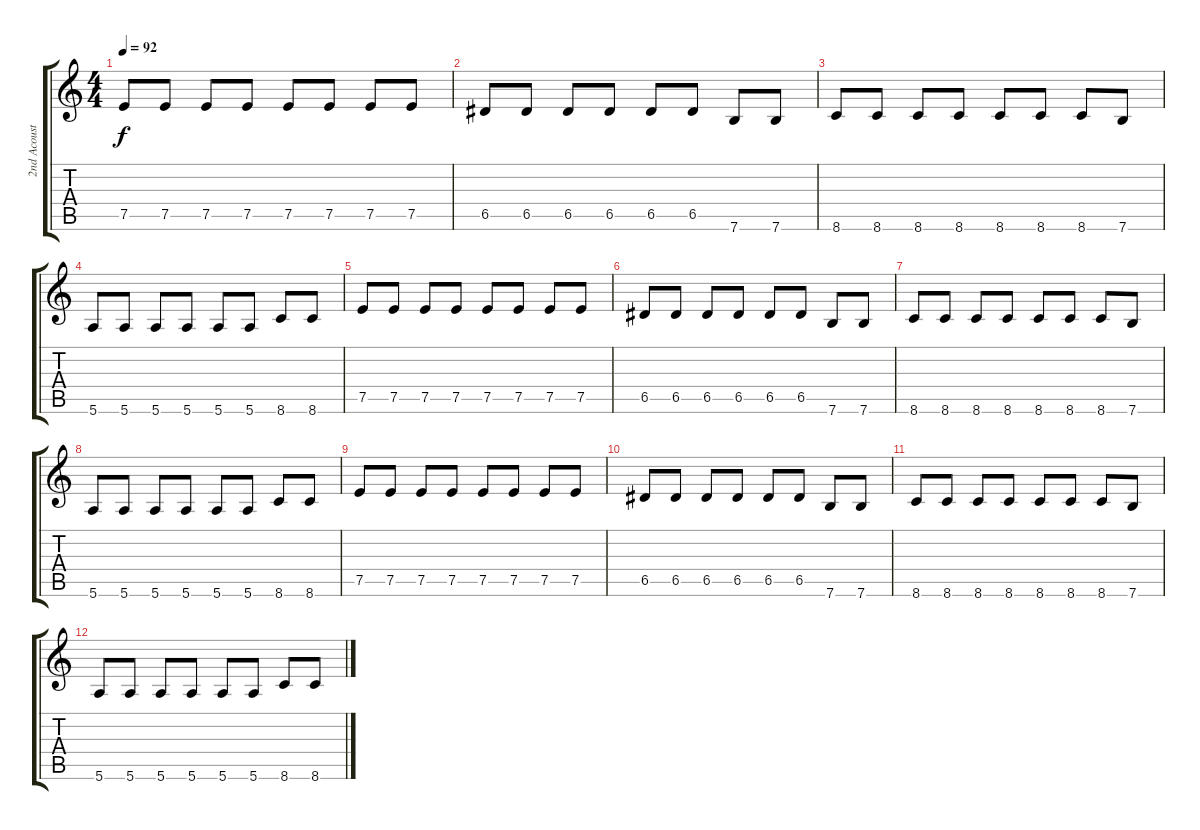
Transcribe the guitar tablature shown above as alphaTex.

\track ("2nd Acoustic Gutitar" "2nd Acoust") {instrument acousticguitarnylon}
\staff {score tabs}
\tuning (E4 B3 G3 D3 A2 E2) {hide}
\ts (4 4)
\tempo 92
\clef g2
\ks c
7.5.8{dy f volume 9 instrument acousticguitarnylon} 7.5.8 7.5.8 7.5.8 7.5.8 7.5.8 7.5.8 7.5.8 |
6.5.8 6.5.8 6.5.8 6.5.8 6.5.8 6.5.8 7.6.8 7.6.8 |
8.6.8 8.6.8 8.6.8 8.6.8 8.6.8 8.6.8 8.6.8 7.6.8 |
5.6.8 5.6.8 5.6.8 5.6.8 5.6.8 5.6.8 8.6.8 8.6.8 |
7.5.8{volume 9 instrument acousticguitarnylon} 7.5.8 7.5.8 7.5.8 7.5.8 7.5.8 7.5.8 7.5.8 |
6.5.8 6.5.8 6.5.8 6.5.8 6.5.8 6.5.8 7.6.8 7.6.8 |
8.6.8 8.6.8 8.6.8 8.6.8 8.6.8 8.6.8 8.6.8 7.6.8 |
5.6.8 5.6.8 5.6.8 5.6.8 5.6.8 5.6.8 8.6.8 8.6.8 |
7.5.8{volume 9 instrument acousticguitarnylon} 7.5.8 7.5.8 7.5.8 7.5.8 7.5.8 7.5.8 7.5.8 |
6.5.8 6.5.8 6.5.8 6.5.8 6.5.8 6.5.8 7.6.8 7.6.8 |
8.6.8 8.6.8 8.6.8 8.6.8 8.6.8 8.6.8 8.6.8 7.6.8 |
5.6.8 5.6.8 5.6.8 5.6.8 5.6.8 5.6.8 8.6.8 8.6.8
